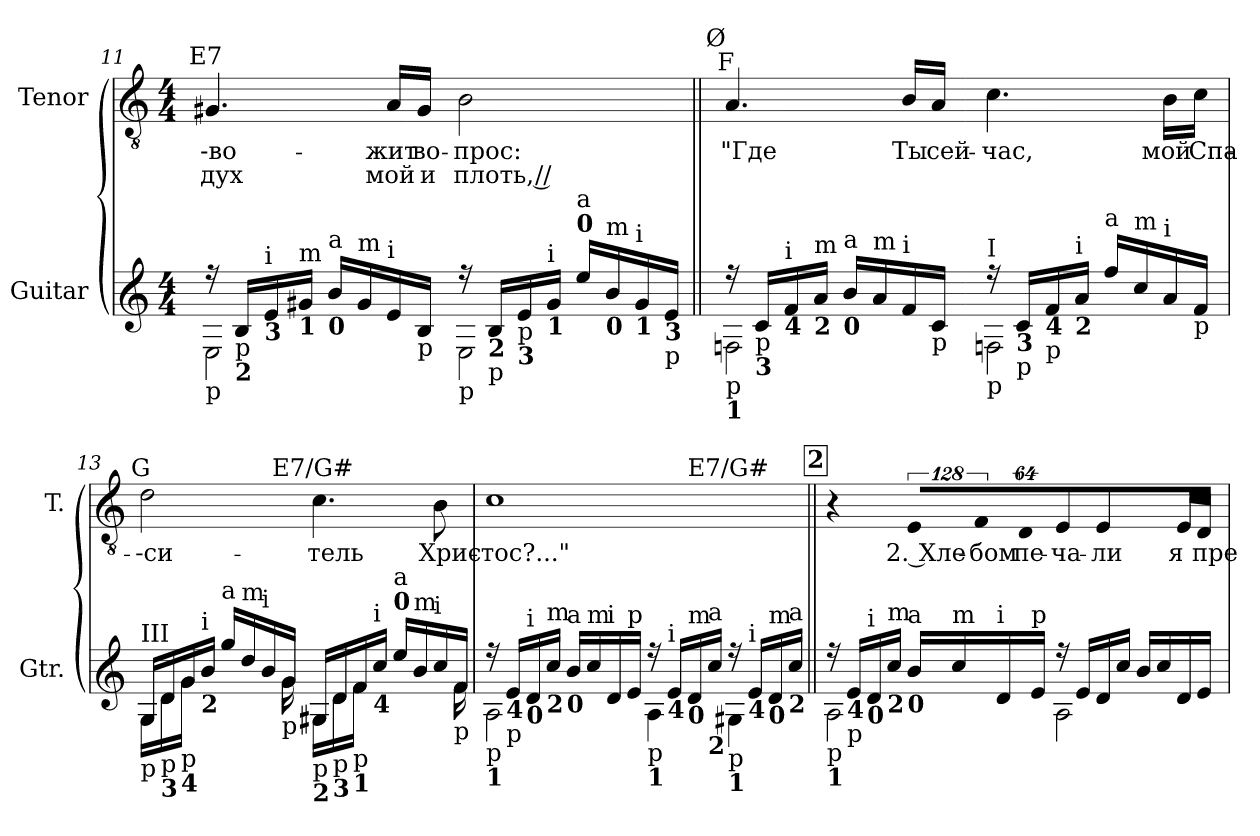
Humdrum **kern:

**kern	**kern	**text	**text
*part2	*part1	*part1	*part1
*staff2	*staff1	*staff1	*staff1
*I"Guitar	*I"Tenor	*	*
*I'Gtr.	*I'T.	*	*
!!LO:PB:g=z
*clefG2	*clefGv2	*	*
*ITrd7c12	*ITrd7c12	*	*
*k[]	*k[]	*	*
*a:	*a:	*	*
*M4/4	*M4/4	*	*
=11	=11	=11	=11
*^	*	*	*
!	!	!LO:TX:a:cj:t=E7	!	!
!LO:TX:b:t=p	!	!	!	!
!	!	!	!LO:LY:b:color=#000000	!LO:LY:b:color=#000000
16r	2EEi\	4.GG#Xi/	--во-	дух
!LO:TX:b:t=p	!	!	!	!
!LO:TX:b:B:t=2	!	!	!	!
16BBi/LL	.	.	.	.
!LO:TX:b:B:t=3	!	!	!	!
!LO:TX:a:t=i	!	!	!	!
16Ei/	.	.	.	.
!LO:TX:b:B:t=1	!	!	!	!
!LO:TX:a:t=m	!	!	!	!
16G#Xi/JJ	.	.	.	.
!LO:TX:b:B:t=0	!	!	!	!
!LO:TX:a:t=a	!	!	!	!
16Bi/LL	.	.	.	.
!LO:TX:a:t=m	!	!	!	!
16G#i/	.	.	.	.
!LO:TX:a:t=i	!	!	!	!
!	!	!	!LO:LY:b:color=#000000	!LO:LY:b:color=#000000
16Ei/	.	16AAi/LL	-жит	мой
!LO:TX:b:t=p	!	!	!	!
!	!	!	!LO:LY:b:color=#000000	!LO:LY:b:color=#000000
16BBi/JJ	.	16GG#i/JJ	во-	и
!LO:TX:b:t=p	!	!	!	!
!	!	!	!LO:LY:b:color=#000000	!LO:LY:b:color=#000000
16r	2EEi\	2BBi\	-прос:	плоть, //
!LO:TX:b:B:t=2	!	!	!	!
!LO:TX:b:t=p	!	!	!	!
16BBi/LL	.	.	.	.
!LO:TX:b:t=p	!	!	!	!
!LO:TX:b:B:t=3	!	!	!	!
16Ei/	.	.	.	.
!LO:TX:b:B:t=1	!	!	!	!
!LO:TX:a:t=i	!	!	!	!
16G#i/JJ	.	.	.	.
!LO:TX:a:B:t=0	!	!	!	!
!LO:TX:a:t=a	!	!	!	!
16ei/LL	.	.	.	.
!LO:TX:b:B:t=0	!	!	!	!
!LO:TX:a:t=m	!	!	!	!
16Bi/	.	.	.	.
!LO:TX:b:B:t=1	!	!	!	!
!LO:TX:a:t=i	!	!	!	!
16G#i/	.	.	.	.
!LO:TX:b:B:t=3	!	!	!	!
!LO:TX:b:t=p	!	!	!	!
16Ei/JJ	.	.	.	.
=12||	=12||	=12||	=12||	=12||
!	!	!LO:TX:a:cj:t=F	!	!
!	!	!LO:TX:a:rj:t=Ø	!	!
!LO:TX:b:t=p	!	!	!	!
!LO:TX:b:B:t=1	!	!	!	!
!	!	!	!LO:LY:b:color=#000000	!
16r	2FFni\	4.AAi/	"Где	.
!LO:TX:b:t=p	!	!	!	!
!LO:TX:b:B:t=3	!	!	!	!
16Ci/LL	.	.	.	.
!LO:TX:b:B:t=4	!	!	!	!
!LO:TX:a:t=i	!	!	!	!
16Fi/	.	.	.	.
!LO:TX:b:B:t=2	!	!	!	!
!LO:TX:a:t=m	!	!	!	!
16Ai/JJ	.	.	.	.
!LO:TX:b:B:t=0	!	!	!	!
!LO:TX:a:t=a	!	!	!	!
16Bi/LL	.	.	.	.
!LO:TX:a:t=m	!	!	!	!
16Ai/	.	.	.	.
!LO:TX:a:t=i	!	!	!	!
!	!	!	!LO:LY:b:color=#000000	!
16Fi/	.	16BBi/LL	Ты	.
!LO:TX:b:t=p	!	!	!	!
!	!	!	!LO:LY:b:color=#000000	!
16Ci/JJ	.	16AAi/JJ	сей-	.
!LO:TX:a:t=I	!	!	!	!
!LO:TX:b:t=p	!	!	!	!
!	!	!	!LO:LY:b:color=#000000	!
16r	2FFni\	4.Ci\	-час,	.
!LO:TX:b:B:t=3	!	!	!	!
!LO:TX:b:t=p	!	!	!	!
16Ci/LL	.	.	.	.
!LO:TX:b:B:t=4	!	!	!	!
!LO:TX:b:t=p	!	!	!	!
16Fi/	.	.	.	.
!LO:TX:b:B:t=2	!	!	!	!
!LO:TX:a:t=i	!	!	!	!
16Ai/JJ	.	.	.	.
!LO:TX:a:t=a	!	!	!	!
16fi/LL	.	.	.	.
!LO:TX:a:t=m	!	!	!	!
16ci/	.	.	.	.
!LO:TX:a:t=i	!	!	!	!
!	!	!	!LO:LY:b:color=#000000	!
16Ai/	.	16BBi\LL	мой	.
!LO:TX:b:t=p	!	!	!	!
!	!	!	!LO:LY:b:color=#000000	!
16Fi/JJ	.	16Ci\JJ	Спа-	.
!!LO:LB:g=z
=13	=13	=13	=13	=13
!	!	!LO:TX:a:cj:t=G	!	!
!LO:TX:a:t=III	!	!	!	!
!LO:TX:b:t=p	!	!	!	!
!	!	!	!LO:LY:b:color=#000000	!
16GGi/LL	16GGi\LL	2Di\	--си-	.
!LO:TX:b:t=p	!	!	!	!
!LO:TX:b:B:t=3	!	!	!	!
16Di/	16Di\	.	.	.
!LO:TX:b:t=p	!	!	!	!
!LO:TX:b:B:t=4	!	!	!	!
16Gi/	16Gi\JJ	.	.	.
!LO:TX:b:B:t=2	!	!	!	!
!LO:TX:a:t=i	!	!	!	!
16Bi/JJ	16ryy	.	.	.
!LO:TX:a:t=a	!	!	!	!
16gi/LL	8.ryy	.	.	.
!LO:TX:a:t=m	!	!	!	!
16di/	.	.	.	.
!LO:TX:a:t=i	!	!	!	!
16Bi/	.	.	.	.
!LO:TX:b:t=p	!	!	!	!
16Gi/JJ	16Gi\	.	.	.
!	!	!LO:TX:a:cj:t=E7/G#	!	!
!LO:TX:b:t=p	!	!	!	!
!LO:TX:b:B:t=2	!	!	!	!
!	!	!	!LO:LY:b:color=#000000	!
16GG#Xi/LL	16GG#i\LL	4.Ci\	-тель	.
!LO:TX:b:t=p	!	!	!	!
!LO:TX:b:B:t=3	!	!	!	!
16Di/	16Di\	.	.	.
!LO:TX:b:t=p	!	!	!	!
!LO:TX:b:B:t=1	!	!	!	!
16Fi/	16Fi\JJ	.	.	.
!LO:TX:b:B:t=4	!	!	!	!
!LO:TX:a:t=i	!	!	!	!
16ci/JJ	16ryy	.	.	.
!LO:TX:a:B:t=0	!	!	!	!
!LO:TX:a:t=a	!	!	!	!
16ei/LL	8.ryy	.	.	.
!LO:TX:a:t=m	!	!	!	!
16Bi/	.	.	.	.
!LO:TX:a:t=i	!	!	!	!
!	!	!	!LO:LY:b:color=#000000	!
16ci/	.	8BBi\	Хрис-	.
!LO:TX:b:t=p	!	!	!	!
16Fi/JJ	16Fi\	.	.	.
=14	=14	=14	=14	=14
!	!	!LO:TX:a:cj:t=Am11	!	!
!LO:TX:b:t=p	!	!	!	!
!LO:TX:b:B:t=1	!	!	!	!
!	!	!	!LO:LY:b:color=#000000	!
*	*	*^	*	*
16r	2AAi\	1Ci	2.ryy	-тос?..."	.
!LO:TX:b:B:t=4	!	!	!	!	!
!LO:TX:b:t=p	!	!	!	!	!
16Ei/LL	.	.	.	.	.
!LO:TX:b:B:t=0	!	!	!	!	!
!LO:TX:a:t=i	!	!	!	!	!
16Di/	.	.	.	.	.
!LO:TX:b:B:t=2	!	!	!	!	!
!LO:TX:a:t=m	!	!	!	!	!
16ci/JJ	.	.	.	.	.
!LO:TX:b:B:t=0	!	!	!	!	!
!LO:TX:a:t=a	!	!	!	!	!
16Bi/LL	.	.	.	.	.
!LO:TX:a:t=m	!	!	!	!	!
16ci/	.	.	.	.	.
!LO:TX:a:t=i	!	!	!	!	!
16Di/	.	.	.	.	.
!LO:TX:a:t=p	!	!	!	!	!
16Ei/JJ	.	.	.	.	.
!LO:TX:b:t=p	!	!	!	!	!
!LO:TX:b:B:t=1	!	!	!	!	!
16r	4AAi\	.	.	.	.
!LO:TX:b:B:t=4	!	!	!	!	!
!LO:TX:a:t=i	!	!	!	!	!
16Ei/LL	.	.	.	.	.
!LO:TX:b:B:t=0	!	!	!	!	!
!LO:TX:a:t=m	!	!	!	!	!
16Di/	.	.	.	.	.
!LO:TX:b:B:t=2	!	!	!	!	!
!LO:TX:a:t=a	!	!	!	!	!
16ci/JJ	.	.	.	.	.
!	!	!	!LO:TX:a:cj:t=E7/G#	!	!
!LO:TX:b:t=p	!	!	!	!	!
!LO:TX:b:B:t=1	!	!	!	!	!
16r	4GG#Xi\	.	4ryy	.	.
!LO:TX:b:B:t=4	!	!	!	!	!
!LO:TX:a:t=i	!	!	!	!	!
16Ei/LL	.	.	.	.	.
!LO:TX:b:B:t=0	!	!	!	!	!
!LO:TX:a:t=m	!	!	!	!	!
16Di/	.	.	.	.	.
!LO:TX:b:B:t=2	!	!	!	!	!
!LO:TX:a:t=a	!	!	!	!	!
16ci/JJ	.	.	.	.	.
!!LO:LB:g=z
!!LO:REH:place=s1:B:color=#000000:enc=box:fs=19.9975:t=2
=15||	=15||	=15||	=15||	=15||	=15||
!	!	!LO:TX:a:cj:t=Am11	!	!	!
!LO:TX:b:t=p	!	!	!	!	!
!LO:TX:b:B:t=1	!	!	!	!	!
*	*	*v	*v	*	*
16r	2AAi\	4r	.	.
!LO:TX:b:B:t=4	!	!	!	!
!LO:TX:b:t=p	!	!	!	!
16Ei/LL	.	.	.	.
!LO:TX:b:B:t=0	!	!	!	!
!LO:TX:a:t=i	!	!	!	!
16Di/	.	.	.	.
!LO:TX:b:B:t=2	!	!	!	!
!LO:TX:a:t=m	!	!	!	!
16ci/JJ	.	.	.	.
!	!	!LO:N:vis=8	!	!
!LO:TX:b:B:t=0	!	!	!	!
!LO:TX:a:t=a	!	!	!	!
!	!	!	!LO:LY:b:color=#000000	!
16Bi/LL	.	1024%85EEi/L	2. Хле-	.
!LO:TX:a:t=m	!	!	!	!
16ci/	.	.	.	.
!	!	!LO:N:vis=8	!	!
!	!	!	!LO:LY:b:color=#000000	!
.	.	1024%85FFi/	-бом	.
!LO:TX:a:t=i	!	!	!	!
16Di/	.	.	.	.
!	!	!LO:N:vis=8	!	!
!	!	!	!LO:LY:b:color=#000000	!
.	.	512%43DDi/J	пе-	.
!LO:TX:a:t=p	!	!	!	!
16Ei/JJ	.	.	.	.
!	!	!	!LO:LY:b:color=#000000	!
16r	2AAi\	8EEi/	-ча-	.
16Ei/LL	.	.	.	.
!	!	!	!LO:LY:b:color=#000000	!
16Di/	.	4EEi/	-ли	.
16ci/JJ	.	.	.	.
16Bi/LL	.	.	.	.
16ci/	.	.	.	.
!	!	!	!LO:LY:b:color=#000000	!
16Di/	.	16EEi/LL	я	.
!	!	!	!LO:LY:b:color=#000000	!
16Ei/JJ	.	16DDi/JJ	пре-	.
*v	*v	*	*	*
=	=	=	=
*-	*-	*-	*-
